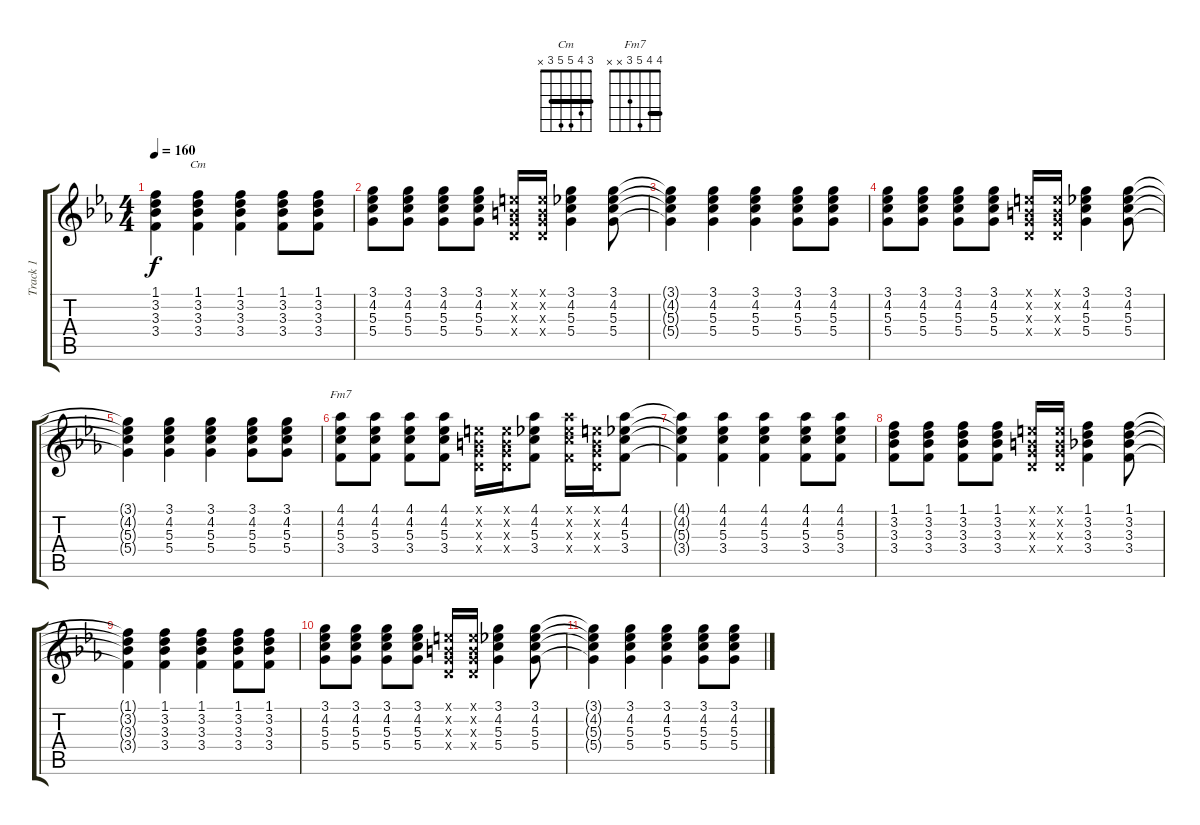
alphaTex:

\track ("Track 1" "Track 1") {instrument overdrivenguitar}
\staff {score tabs}
\tuning (E4 B3 G3 D3 A2 E2) {hide}
\chord ("Cm" 3 4 5 5 3 x) {barre 3}
\chord ("Fm7" 4 4 5 3 x x) {barre 4}
\ts (4 4)
\tempo 160
\clef g2
\ks cminor
(1.1{t} 3.2{t} 3.3{t} 3.4{t}).4{dy f} (1.1 3.2 3.3 3.4).4{ch "Cm"} (1.1 3.2 3.3 3.4).4 (1.1 3.2 3.3 3.4).8 (1.1 3.2 3.3 3.4).8 |
(3.1 4.2 5.3 5.4).8 (3.1 4.2 5.3 5.4).8 (3.1 4.2 5.3 5.4).8 (3.1 4.2 5.3 5.4).8 (0.1{x} 0.2{x} 0.3{x} 0.4{x}).16 (0.1{x} 0.2{x} 0.3{x} 0.4{x}).16 (3.1 4.2 5.3 5.4).4 (3.1 4.2 5.3 5.4).8 |
(3.1{t} 4.2{t} 5.3{t} 5.4{t}).4 (3.1 4.2 5.3 5.4).4 (3.1 4.2 5.3 5.4).4 (3.1 4.2 5.3 5.4).8 (3.1 4.2 5.3 5.4).8 |
(3.1 4.2 5.3 5.4).8{volume 8} (3.1 4.2 5.3 5.4).8 (3.1 4.2 5.3 5.4).8 (3.1 4.2 5.3 5.4).8 (0.1{x} 0.2{x} 0.3{x} 0.4{x}).16 (0.1{x} 0.2{x} 0.3{x} 0.4{x}).16 (3.1 4.2 5.3 5.4).4 (3.1 4.2 5.3 5.4).8 |
(3.1{t} 4.2{t} 5.3{t} 5.4{t}).4 (3.1 4.2 5.3 5.4).4 (3.1 4.2 5.3 5.4).4 (3.1 4.2 5.3 5.4).8 (3.1 4.2 5.3 5.4).8 |
(4.1 4.2 5.3 3.4).8{ch "Fm7"} (4.1 4.2 5.3 3.4).8 (4.1 4.2 5.3 3.4).8 (4.1 4.2 5.3 3.4).8 (0.1{x} 0.2{x} 0.3{x} 0.4{x}).16 (0.1{x} 0.2{x} 0.3{x} 0.4{x}).16 (4.1 4.2 5.3 3.4).8 (4.1{x} 4.2{x} 5.3{x} 3.4{x}).16 (0.1{x} 0.2{x} 0.3{x} 0.4{x}).16 (4.1 4.2 5.3 3.4).8 |
(4.1{t} 4.2{t} 5.3{t} 3.4{t}).4 (4.1 4.2 5.3 3.4).4 (4.1 4.2 5.3 3.4).4 (4.1 4.2 5.3 3.4).8 (4.1 4.2 5.3 3.4).8 |
(1.1 3.2 3.3 3.4).8{volume 0} (1.1 3.2 3.3 3.4).8 (1.1 3.2 3.3 3.4).8 (1.1 3.2 3.3 3.4).8 (0.1{x} 0.2{x} 0.3{x} 0.4{x}).16 (0.1{x} 0.2{x} 0.3{x} 0.4{x}).16 (1.1 3.2 3.3 3.4).4 (1.1 3.2 3.3 3.4).8 |
(1.1{t} 3.2{t} 3.3{t} 3.4{t}).4 (1.1 3.2 3.3 3.4).4 (1.1 3.2 3.3 3.4).4 (1.1 3.2 3.3 3.4).8 (1.1 3.2 3.3 3.4).8 |
(3.1 4.2 5.3 5.4).8 (3.1 4.2 5.3 5.4).8 (3.1 4.2 5.3 5.4).8 (3.1 4.2 5.3 5.4).8 (0.1{x} 0.2{x} 0.3{x} 0.4{x}).16 (0.1{x} 0.2{x} 0.3{x} 0.4{x}).16 (3.1 4.2 5.3 5.4).4 (3.1 4.2 5.3 5.4).8 |
(3.1{t} 4.2{t} 5.3{t} 5.4{t}).4 (3.1 4.2 5.3 5.4).4 (3.1 4.2 5.3 5.4).4 (3.1 4.2 5.3 5.4).8 (3.1 4.2 5.3 5.4).8
